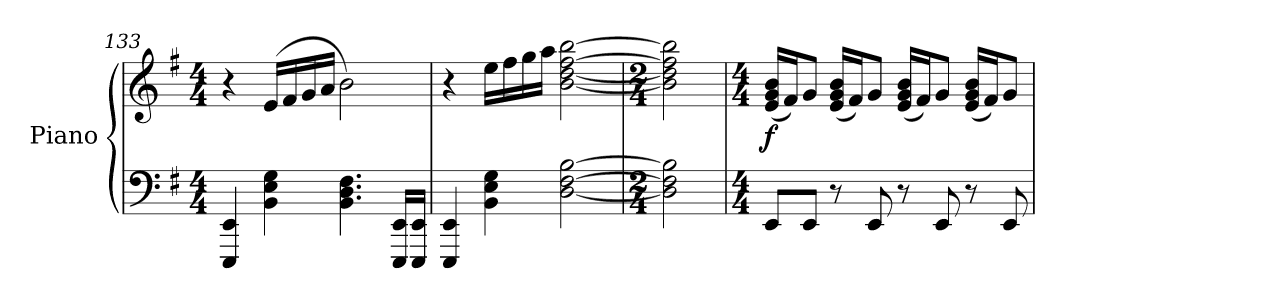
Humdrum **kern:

**kern	**kern	**dynam
*part1	*part1	*part1
*staff2	*staff1	*staff1/2
*I"Piano	*	*
*I'Pno.	*	*
*clefF4	*clefG2	*
*k[f#]	*k[f#]	*
*M4/4	*M4/4	*
=133	=133	=133
4EEE/ 4EE/	4r	.
4BB\ 4E\ 4G\	(16e/LL	.
.	16f#/	.
.	16g/	.
.	16a/JJ	.
4.BB\ 4.D\ 4.F#\	2b\)	.
16EEE/ 16EE/LL	.	.
16EEE/ 16EE/JJ	.	.
=134	=134	=134
4EEE/ 4EE/	4r	.
4BB\ 4E\ 4G\	16ee\LL	.
.	16ff#\	.
.	16gg\	.
.	16aa\JJ	.
[2D\ [2F#\ [2B\	[2b\ [2dd\ [2ff#\ [2bb\	.
=135	=135	=135
*M2/4	*M2/4	*
2D\] 2F#\] 2B\]	2b\] 2dd\] 2ff#\] 2bb\]	.
!!LO:PB:g=z
=136	=136	=136
*M4/4	*M4/4	*
!	!	!LO:DY:b
8EE/L	(16e/ 16g/ 16b/LL	f
.	16f#/J)	.
8EE/J	8g/J	.
8r	(16e/ 16g/ 16b/LL	.
.	16f#/J)	.
8EE/	8g/J	.
8r	(16e/ 16g/ 16b/LL	.
.	16f#/J)	.
8EE/	8g/J	.
8r	(16e/ 16g/ 16b/LL	.
.	16f#/J)	.
8EE/	8g/J	.
=	=	=
*-	*-	*-
